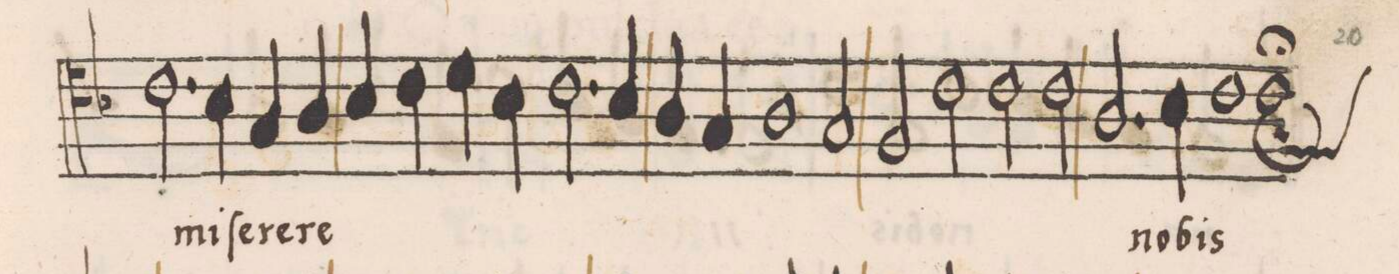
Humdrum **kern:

**kern	**text
*I"ALTVS	*
*clefC4	*
*k[b-]	*
*met(C|)	*
*M2/1	*
2.c\	mi-
=13-	=13-
4B-\	-ſe-
4G/	-re-
4A/	-re
4B-/	.
4c\	.
4d\	.
4B-\	.
=14-	=14-
2.c\	.
4B-/	.
4A/	.
4G/	.
1A\	.
=15-	=15-
2G/	.
2F/	.
2c\	.
=16-	=16-
2c\	.
2c\	.
2.A/	no-
4B-\	-bis
=17-	=17-
1c	.
1c;;	.
*custos:F	*
=18||	=18||
*-	*-
